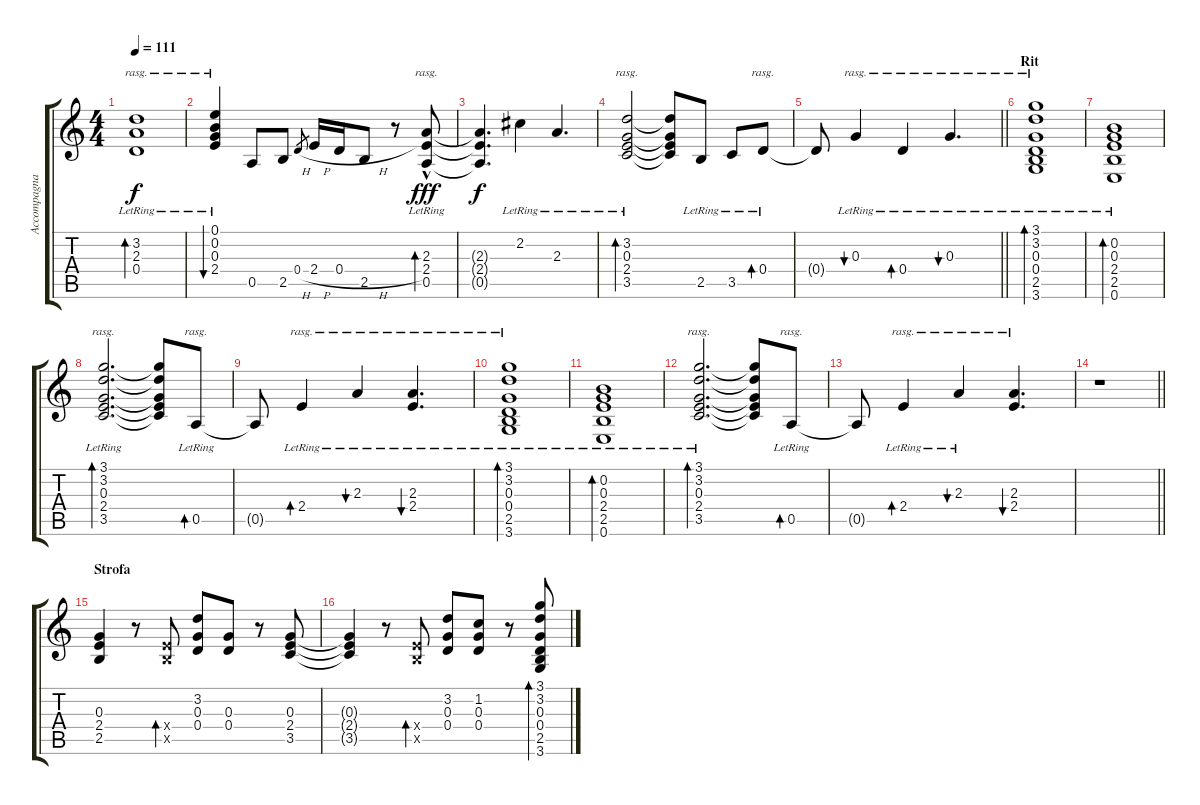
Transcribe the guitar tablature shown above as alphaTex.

\track ("Accompagnamento" "Accompagna") {instrument electricguitarclean}
\staff {score tabs}
\tuning (E4 B3 G3 D3 A2 E2) {hide}
\ts (4 4)
\tempo 111
\clef g2
\ks c
(3.2{lr} 2.3{lr} 0.4{lr}).1{bd 240 rasg ii dy f} |
(0.1{lr} 0.2{lr} 0.3{lr} 2.4).4{bu 240 rasg ii} 0.5.8 2.5.8 0.4{h}.8{gr} 2.4{h}.16 0.4{h}.16 2.5.8 r.8 (2.3{hac lr} 2.4{hac lr} 0.5{hac lr}).8{bd 120 rasg ii dy fff} |
(2.3{t} 2.4{t} 0.5{t}).4{d dy f} 2.2{lr}.4 2.3{lr}.4{d} |
(3.2{lr} 0.3{lr} 2.4{lr} 3.5{lr}).2{bd 480 rasg ii} (3.2{t} 0.3{t} 2.4{t} 3.5{t}).8 2.5{lr}.8 3.5{lr}.8 0.4{lr}.8{bd 480 rasg ii} |
\barLineRight lightlight
0.4{t}.8 0.3{lr}.4{bu 120 rasg ii} 0.4{lr}.4{bd 120 rasg ii} 0.3{lr}.4{d bu 120 rasg ii} |
\section ("" "Rit")
(3.1{lr} 3.2{lr} 0.3{lr} 0.4{lr} 2.5{lr} 3.6{lr}).1{bd 240 rasg ii} |
(0.2 0.3{lr} 2.4{lr} 2.5{lr} 0.6{lr}).1{bd 60} |
(3.1{lr} 3.2{lr} 0.3{lr} 2.4{lr} 3.5{lr}).2{d bd 240 rasg ii} (3.1{t} 3.2{t} 0.3{t} 2.4{t} 3.5{t}).8 0.5{lr}.8{bd 240 rasg ii} |
0.5{t}.8 2.4{lr}.4{bd 240 rasg ii} 2.3{lr}.4{bu 120 rasg ii} (2.3{lr} 2.4{lr}).4{d bu 120 rasg ii} |
(3.1{lr} 3.2{lr} 0.3{lr} 0.4{lr} 2.5{lr} 3.6{lr}).1{bd 240 rasg ii} |
(0.2{lr} 0.3{lr} 2.4{lr} 2.5{lr} 0.6{lr}).1{bd 60} |
(3.1{lr} 3.2{lr} 0.3{lr} 2.4{lr} 3.5{lr}).2{d bd 240 rasg ii} (3.1{t} 3.2{t} 0.3{t} 2.4{t} 3.5{t}).8 0.5{lr}.8{bd 240 rasg ii} |
0.5{t}.8 2.4{lr}.4{bd 240 rasg ii} 2.3{lr}.4{bu 120 rasg ii} (2.3 2.4).4{d bu 120 rasg ii} |
\barLineRight lightlight
r.1 |
\section ("" "Strofa")
(0.3 2.4 2.5).4 r.8 (2.4{x} 2.5{x}).8{bd 60} (3.2 0.3 0.4).8 (0.3 0.4).8 r.8 (0.3 2.4 3.5).8 |
(0.3{t} 2.4{t} 3.5{t}).4 r.8 (2.4{x} 2.5{x}).8{bd 60} (3.2 0.3 0.4).8 (1.2 0.3 0.4).8 r.8 (3.1 3.2 0.3 0.4 2.5 3.6).8{bd 60}
